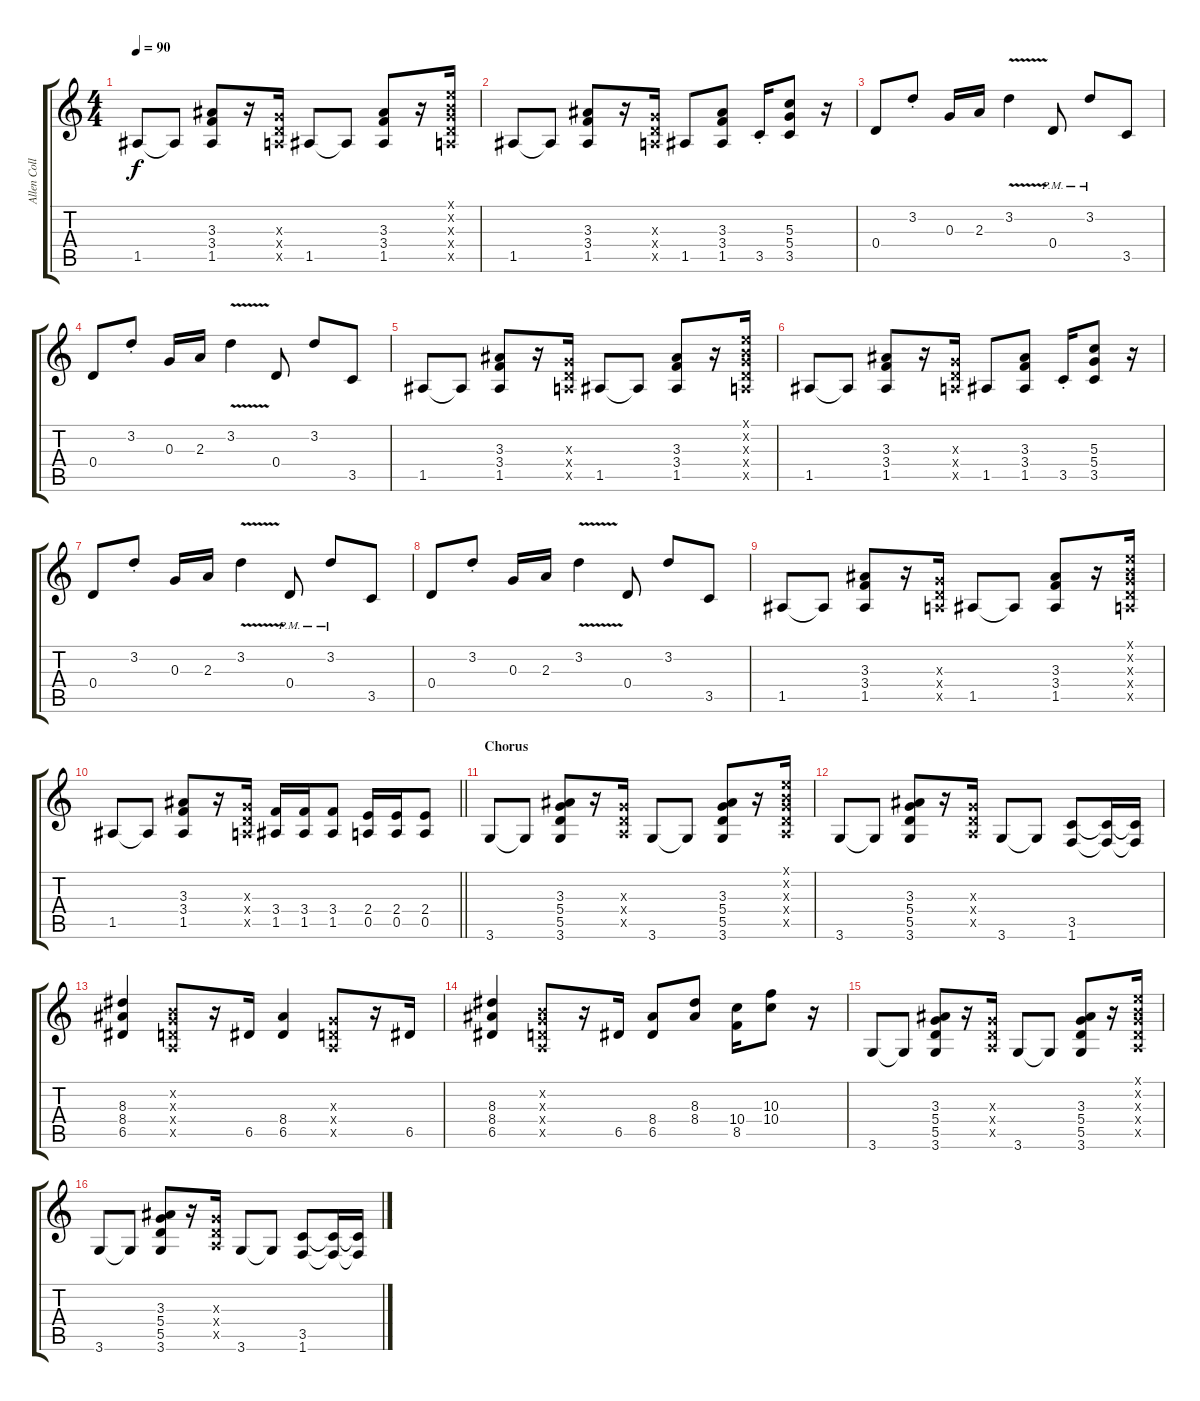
\track ("Allen Collins (Rhythm Guitar)" "Allen Coll") {instrument electricguitarclean}
\staff {score tabs}
\tuning (E4 B3 G3 D3 A2 E2) {hide}
\ts (4 4)
\tempo 90
\clef g2
\ks c
1.5.8{dy f} 1.5{t}.8 (3.3 3.4 1.5).8 r.16 (0.3{x} 0.4{x} 0.5{x}).16 1.5.8 1.5{t}.8 (3.3 3.4 1.5).8 r.16 (0.1{x} 0.2{x} 0.3{x} 0.4{x} 0.5{x}).16 |
1.5.8 1.5{t}.8 (3.3 3.4 1.5).8 r.16 (0.3{x} 0.4{x} 0.5{x}).16 1.5.8 (3.3 3.4 1.5).8 3.5{st}.16 (5.3 5.4 3.5).8 r.16 |
0.4.8 3.2{st}.8 0.3.16 2.3.16 3.2{v}.4 0.4{pm}.8 3.2{pm}.8 3.5.8 |
0.4.8 3.2{st}.8 0.3.16 2.3.16 3.2{v}.4 0.4.8 3.2.8 3.5.8 |
1.5.8 1.5{t}.8 (3.3 3.4 1.5).8 r.16 (0.3{x} 0.4{x} 0.5{x}).16 1.5.8 1.5{t}.8 (3.3 3.4 1.5).8 r.16 (0.1{x} 0.2{x} 0.3{x} 0.4{x} 0.5{x}).16 |
1.5.8 1.5{t}.8 (3.3 3.4 1.5).8 r.16 (0.3{x} 0.4{x} 0.5{x}).16 1.5.8 (3.3 3.4 1.5).8 3.5{st}.16 (5.3 5.4 3.5).8 r.16 |
0.4.8 3.2{st}.8 0.3.16 2.3.16 3.2{v}.4 0.4{pm}.8 3.2{pm}.8 3.5.8 |
0.4.8 3.2{st}.8 0.3.16 2.3.16 3.2{v}.4 0.4.8 3.2.8 3.5.8 |
1.5.8 1.5{t}.8 (3.3 3.4 1.5).8 r.16 (0.3{x} 0.4{x} 0.5{x}).16 1.5.8 1.5{t}.8 (3.3 3.4 1.5).8 r.16 (0.1{x} 0.2{x} 0.3{x} 0.4{x} 0.5{x}).16 |
\barLineRight lightlight
1.5.8 1.5{t}.8 (3.3 3.4 1.5).8 r.16 (0.3{x} 0.4{x} 0.5{x}).16 (3.4 1.5).16 (3.4 1.5).16 (3.4 1.5).8 (2.4 0.5).16 (2.4 0.5).16 (2.4 0.5).8 |
\section ("" "Chorus")
3.6.8 3.6{t}.8 (3.3 5.4 5.5 3.6).8 r.16 (0.3{x} 0.4{x} 0.5{x}).16 3.6.8 3.6{t}.8 (3.3 5.4 5.5 3.6).8 r.16 (0.1{x} 0.2{x} 0.3{x} 0.4{x} 0.5{x}).16 |
3.6.8 3.6{t}.8 (3.3 5.4 5.5 3.6).8 r.16 (0.3{x} 0.4{x} 0.5{x}).16 3.6.8 3.6{t}.8 (3.5 1.6).8 (3.5{t} 1.6{t}).16 (3.5{t} 1.6{t}).16 |
(8.3 8.4 6.5).4 (0.2{x} 0.3{x} 0.4{x} 0.5{x}).8 r.16 6.5.16 (8.4 6.5).4 (0.3{x} 0.4{x} 0.5{x}).8 r.16 6.5.16 |
(8.3 8.4 6.5).4 (0.2{x} 0.3{x} 0.4{x} 0.5{x}).8 r.16 6.5.16 (8.4 6.5).8 (8.3 8.4).8 (10.4 8.5).16 (10.3 10.4).8 r.16 |
3.6.8 3.6{t}.8 (3.3 5.4 5.5 3.6).8 r.16 (0.3{x} 0.4{x} 0.5{x}).16 3.6.8 3.6{t}.8 (3.3 5.4 5.5 3.6).8 r.16 (0.1{x} 0.2{x} 0.3{x} 0.4{x} 0.5{x}).16 |
3.6.8 3.6{t}.8 (3.3 5.4 5.5 3.6).8 r.16 (0.3{x} 0.4{x} 0.5{x}).16 3.6.8 3.6{t}.8 (3.5 1.6).8 (3.5{t} 1.6{t}).16 (3.5{t} 1.6{t}).16
